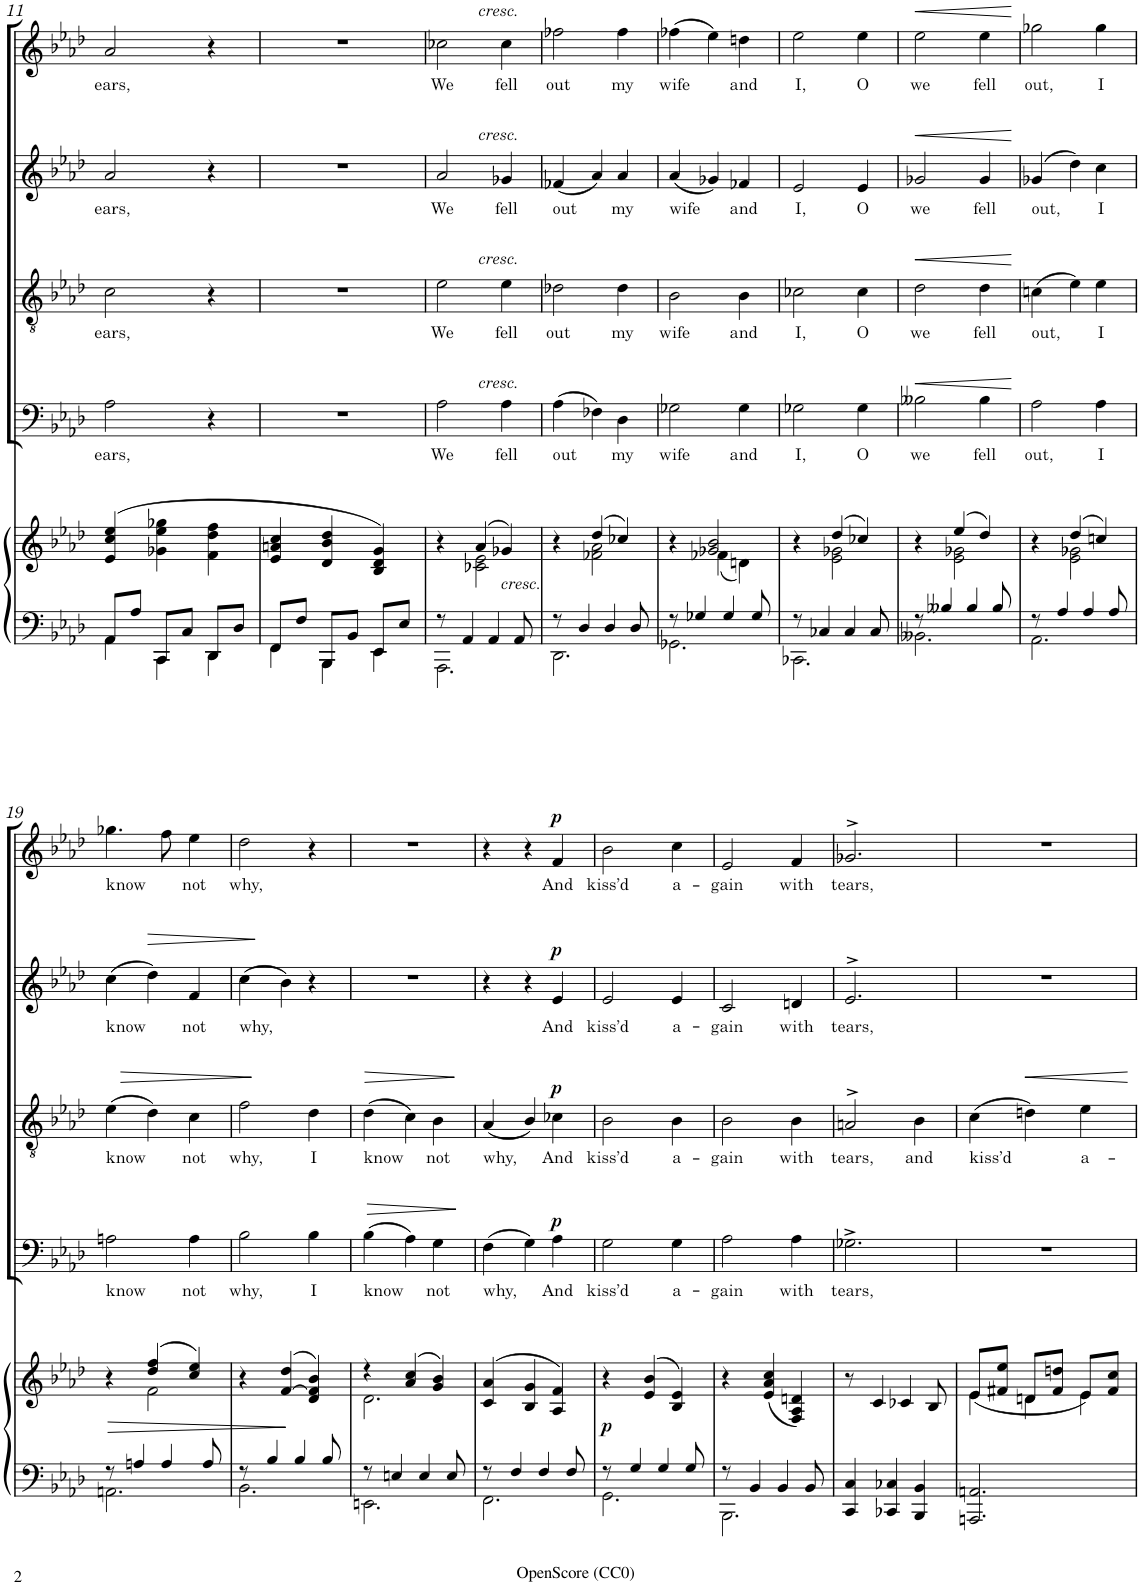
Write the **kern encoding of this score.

**kern	**kern	**dynam	**kern	**text	**dynam	**kern	**text	**dynam	**kern	**text	**dynam	**kern	**text	**dynam
*part5	*part5	*part5	*part4	*part4	*part4	*part3	*part3	*part3	*part2	*part2	*part2	*part1	*part1	*part1
*staff6	*staff5	*staff5/6	*staff4	*staff4	*staff4	*staff3	*staff3	*staff3	*staff2	*staff2	*staff2	*staff1	*staff1	*staff1
*I"Piano	*	*	*I"Bass	*	*	*I"Tenor	*	*	*I"Alto	*	*	*I"Soprano	*	*
*I'Pno	*	*	*	*	*	*	*	*	*	*	*	*	*	*
!!LO:PB:g=z
*clefF4	*clefG2	*	*clefF4	*	*	*clefGv2	*	*	*clefG2	*	*	*clefG2	*	*
*k[b-e-a-d-]	*k[b-e-a-d-]	*	*k[b-e-a-d-]	*	*	*k[b-e-a-d-]	*	*	*k[b-e-a-d-]	*	*	*k[b-e-a-d-]	*	*
*M3/4	*M3/4	*	*M3/4	*	*	*M3/4	*	*	*M3/4	*	*	*M3/4	*	*
=11	=11	=11	=11	=11	=11	=11	=11	=11	=11	=11	=11	=11	=11	=11
*^	*	*	*	*	*	*	*	*	*	*	*	*	*	*
!	!	!	!	!	!LO:LY:b	!	!	!LO:LY:b	!	!	!LO:LY:b	!	!	!LO:LY:b	!
8AA-/L	4AA-\	(4e-/ 4cc/ 4ee-/	.	2A-\	ears,	.	2c\	ears,	.	2a-/	ears,	.	2a-/	ears,	.
8A-/J	.	.	.	.	.	.	.	.	.	.	.	.	.	.	.
8CC/L	4CC\	4g-X\ 4ee-\ 4gg-X\	.	.	.	.	.	.	.	.	.	.	.	.	.
8C/J	.	.	.	.	.	.	.	.	.	.	.	.	.	.	.
8DD-/L	4DD-\	4f\ 4dd-\ 4ff\	.	4r	.	.	4r	.	.	4r	.	.	4r	.	.
8D-/J	.	.	.	.	.	.	.	.	.	.	.	.	.	.	.
=12	=12	=12	=12	=12	=12	=12	=12	=12	=12	=12	=12	=12	=12	=12	=12
8FF/L	4FF\	4e-/ 4an/ 4cc/	.	2.r	.	.	2.r	.	.	2.r	.	.	2.r	.	.
8F/J	.	.	.	.	.	.	.	.	.	.	.	.	.	.	.
8BBB-/L	4BBB-\	4d-/ 4b-/ 4dd-/	.	.	.	.	.	.	.	.	.	.	.	.	.
8BB-/J	.	.	.	.	.	.	.	.	.	.	.	.	.	.	.
8EE-/L	4EE-\	4B-/ 4d-/ 4g/)	.	.	.	.	.	.	.	.	.	.	.	.	.
8E-/J	.	.	.	.	.	.	.	.	.	.	.	.	.	.	.
=13	=13	=13	=13	=13	=13	=13	=13	=13	=13	=13	=13	=13	=13	=13	=13
*	*	*^	*	*	*	*	*	*	*	*	*	*	*	*	*
!	!	!	!	!	!	!LO:LY:b	!	!	!LO:LY:b	!	!	!LO:LY:b	!	!	!LO:LY:b	!
8r	2.AAA-\	4r	4ryy	.	2A-\	We	.	2e-\	We	.	2a-/	We	.	2cc-X\	We	.
4AA-/	.	.	.	.	.	.	.	.	.	.	.	.	.	.	.	.
.	.	(4a-/	2c-X\ 2e-\	.	.	.	.	.	.	.	.	.	.	.	.	.
4AA-/	.	.	.	.	.	.	.	.	.	.	.	.	.	.	.	.
!	!	!	!	!	!	!	!	!	!	!	!	!	!	!LO:TX:a:i:t=cresc.	!	!
!	!	!	!	!	!	!	!	!	!	!	!LO:TX:a:i:t=cresc.	!	!	!	!	!
!	!	!	!	!	!	!	!	!LO:TX:a:i:t=cresc.	!	!	!	!	!	!	!	!
!	!	!	!	!	!LO:TX:a:i:t=cresc.	!	!	!	!	!	!	!	!	!	!	!
!	!	!LO:TX:b:i:t=cresc.	!	!	!	!	!	!	!	!	!	!	!	!	!	!
!	!	!	!	!	!	!LO:LY:b	!	!	!LO:LY:b	!	!	!LO:LY:b	!	!	!LO:LY:b	!
.	.	4g-X/)	.	.	4A-\	fell	.	4e-\	fell	.	4g-X/	fell	.	4cc-\	fell	.
8AA-/	.	.	.	.	.	.	.	.	.	.	.	.	.	.	.	.
=14	=14	=14	=14	=14	=14	=14	=14	=14	=14	=14	=14	=14	=14	=14	=14	=14
!	!	!	!	!	!	!LO:LY:b	!	!	!LO:LY:b	!	!	!LO:LY:b	!	!	!LO:LY:b	!
8r	2.DD-\	4r	4ryy	.	(4A-\	out	.	2d-X\	out	.	(4f-X/	out	.	2ff-X\	out	.
4D-/	.	.	.	.	.	.	.	.	.	.	.	.	.	.	.	.
.	.	(4dd-/	2f-X\ 2a-\	.	4F-X\)	.	.	.	.	.	4a-/)	.	.	.	.	.
4D-/	.	.	.	.	.	.	.	.	.	.	.	.	.	.	.	.
!	!	!	!	!	!	!LO:LY:b	!	!	!LO:LY:b	!	!	!LO:LY:b	!	!	!LO:LY:b	!
.	.	4cc-X/)	.	.	4D-\	my	.	4d-\	my	.	4a-/	my	.	4ff-\	my	.
8D-/	.	.	.	.	.	.	.	.	.	.	.	.	.	.	.	.
=15	=15	=15	=15	=15	=15	=15	=15	=15	=15	=15	=15	=15	=15	=15	=15	=15
!	!	!	!	!	!	!LO:LY:b	!	!	!LO:LY:b	!	!	!LO:LY:b	!	!	!LO:LY:b	!
8r	2.GG-X\	4r	4ryy	.	2G-X\	wife	.	2B-\	wife	.	(4a-/	wife	.	(4ff-X\	wife	.
4G-X/	.	.	.	.	.	.	.	.	.	.	.	.	.	.	.	.
.	.	2g-X/ 2b-/	(4f-X\	.	.	.	.	.	.	.	4g-X/)	.	.	4ee-\)	.	.
4G-/	.	.	.	.	.	.	.	.	.	.	.	.	.	.	.	.
!	!	!	!	!	!	!LO:LY:b	!	!	!LO:LY:b	!	!	!LO:LY:b	!	!	!LO:LY:b	!
.	.	.	4dn\)	.	4G-\	and	.	4B-\	and	.	4f-X/	and	.	4ddn\	and	.
8G-/	.	.	.	.	.	.	.	.	.	.	.	.	.	.	.	.
=16	=16	=16	=16	=16	=16	=16	=16	=16	=16	=16	=16	=16	=16	=16	=16	=16
!	!	!	!	!	!	!LO:LY:b	!	!	!LO:LY:b	!	!	!LO:LY:b	!	!	!LO:LY:b	!
8r	2.CC-X\	4r	4ryy	.	2G-X\	I,	.	2c-X\	I,	.	2e-/	I,	.	2ee-\	I,	.
4C-X/	.	.	.	.	.	.	.	.	.	.	.	.	.	.	.	.
.	.	(4dd-/	2e-\ 2g-X\	.	.	.	.	.	.	.	.	.	.	.	.	.
4C-/	.	.	.	.	.	.	.	.	.	.	.	.	.	.	.	.
!	!	!	!	!	!	!LO:LY:b	!	!	!LO:LY:b	!	!	!LO:LY:b	!	!	!LO:LY:b	!
.	.	4cc-X/)	.	.	4G-\	O	.	4c-\	O	.	4e-/	O	.	4ee-\	O	.
8C-/	.	.	.	.	.	.	.	.	.	.	.	.	.	.	.	.
=17	=17	=17	=17	=17	=17	=17	=17	=17	=17	=17	=17	=17	=17	=17	=17	=17
!	!	!	!	!	!	!LO:LY:b	!LO:HP:b	!	!LO:LY:b	!LO:HP:b	!	!LO:LY:b	!LO:HP:b	!	!LO:LY:b	!LO:HP:b
8r	2.BB--X\	4r	4ryy	.	2B--X\	we	<	2d-\	we	<	2g-X/	we	<	2ee-\	we	<
4B--X/	.	.	.	.	.	.	.	.	.	.	.	.	.	.	.	.
.	.	(4ee-/	2e-\ 2g-X\	.	.	.	.	.	.	.	.	.	.	.	.	.
4B--/	.	.	.	.	.	.	.	.	.	.	.	.	.	.	.	.
!	!	!	!	!	!	!LO:LY:b	!	!	!LO:LY:b	!	!	!LO:LY:b	!	!	!LO:LY:b	!
.	.	4dd-/)	.	.	4B--\	fell	.	4d-\	fell	.	4g-/	fell	.	4ee-\	fell	.
8B--/	.	.	.	.	.	.	.	.	.	.	.	.	.	.	.	.
*v	*v	*	*	*	*	*	*	*	*	*	*	*	*	*	*	*
*	*v	*v	*	*	*	*	*	*	*	*	*	*	*	*	*
.	.	.	.	.	[	.	.	[	.	.	[	.	.	[
=18	=18	=18	=18	=18	=18	=18	=18	=18	=18	=18	=18	=18	=18	=18
*^	*^	*	*	*	*	*	*	*	*	*	*	*	*	*
!	!	!	!	!	!	!LO:LY:b	!	!	!LO:LY:b	!	!	!LO:LY:b	!	!	!LO:LY:b	!
8r	2.AA-\	4r	4ryy	.	2A-\	out,	.	(4cn\	out,	.	(4g-X/	out,	.	2gg-X\	out,	.
4A-/	.	.	.	.	.	.	.	.	.	.	.	.	.	.	.	.
.	.	(4dd-/	2e-\ 2g-X\	.	.	.	.	4e-\)	.	.	4dd-\)	.	.	.	.	.
4A-/	.	.	.	.	.	.	.	.	.	.	.	.	.	.	.	.
!	!	!	!	!	!	!LO:LY:b	!	!	!LO:LY:b	!	!	!LO:LY:b	!	!	!LO:LY:b	!
.	.	4ccn/)	.	.	4A-\	I	.	4e-\	I	.	4cc\	I	.	4gg-\	I	.
8A-/	.	.	.	.	.	.	.	.	.	.	.	.	.	.	.	.
!!LO:LB:g=z
=19	=19	=19	=19	=19	=19	=19	=19	=19	=19	=19	=19	=19	=19	=19	=19	=19
!	!	!	!	!LO:HP:b	!	!LO:LY:b	!	!	!LO:LY:b	!LO:HP:b	!	!LO:LY:b	!	!	!LO:LY:b	!
8r	2.AAn\	4r	4ryy	>	2An\	know	.	(4e-\	know	>	(4cc\	know	.	4.gg-X\	know	.
4An/	.	.	.	.	.	.	.	.	.	.	.	.	.	.	.	.
!	!	!	!	!	!	!	!	!	!	!	!	!	!LO:HP:b	!	!	!
.	.	(4dd-/ 4ff/	2f\	.	.	.	.	4d-\)	.	.	4dd-\)	.	>	.	.	.
4A/	.	.	.	.	.	.	.	.	.	.	.	.	.	8ff\	.	.
!	!	!	!	!	!	!LO:LY:b	!	!	!LO:LY:b	!	!	!LO:LY:b	!	!	!LO:LY:b	!
.	.	4cc/ 4ee-/)	.	.	4A\	not	.	4c\	not	.	4f/	not	.	4ee-\	not	.
8A/	.	.	.	.	.	.	.	.	.	.	.	.	.	.	.	.
*v	*v	*	*	*	*	*	*	*	*	*	*	*	*	*	*	*
*	*v	*v	*	*	*	*	*	*	*	*	*	*	*	*	*
.	.	.	.	.	.	.	.	]	.	.	.	.	.	.
=20	=20	=20	=20	=20	=20	=20	=20	=20	=20	=20	=20	=20	=20	=20
*^	*	*	*	*	*	*	*	*	*	*	*	*	*	*
!	!	!	!	!	!LO:LY:b	!	!	!LO:LY:b	!	!	!LO:LY:b	!	!	!LO:LY:b	!
8r	2.BB-\	4r	.	2B-\	why,	.	2f\	why,	.	(4cc\	why,	.	2dd-\	why,	.
4B-/	.	.	.	.	.	.	.	.	.	.	.	.	.	.	.
.	.	(>[>4f/ 4dd-/	]	.	.	.	.	.	.	4b-\)	.	]	.	.	.
4B-/	.	.	.	.	.	.	.	.	.	.	.	.	.	.	.
!	!	!	!	!	!LO:LY:b	!	!	!LO:LY:b	!	!	!	!	!	!	!
.	.	4d-/ 4f/] 4b-/)	.	4B-\	I	.	4d-\	I	.	4r	.	.	4r	.	.
8B-/	.	.	.	.	.	.	.	.	.	.	.	.	.	.	.
=21	=21	=21	=21	=21	=21	=21	=21	=21	=21	=21	=21	=21	=21	=21	=21
*	*	*^	*	*	*	*	*	*	*	*	*	*	*	*	*
!	!	!	!	!	!	!LO:LY:b	!LO:HP:b	!	!LO:LY:b	!LO:HP:b	!	!	!	!	!	!
8r	2.EEn\	4r	2.d-\	.	(4B-\	know	>	(4d-\	know	>	2.r	.	.	2.r	.	.
4En/	.	.	.	.	.	.	.	.	.	.	.	.	.	.	.	.
.	.	(4a-/ 4cc/	.	.	4A-\)	.	.	4c\)	.	.	.	.	.	.	.	.
4E/	.	.	.	.	.	.	.	.	.	.	.	.	.	.	.	.
!	!	!	!	!	!	!LO:LY:b	!	!	!LO:LY:b	!	!	!	!	!	!	!
.	.	4g/ 4b-/)	.	.	4G\	not	.	4B-\	not	.	.	.	.	.	.	.
8E/	.	.	.	.	.	.	.	.	.	.	.	.	.	.	.	.
*v	*v	*	*	*	*	*	*	*	*	*	*	*	*	*	*	*
*	*v	*v	*	*	*	*	*	*	*	*	*	*	*	*	*
.	.	.	.	.	]	.	.	]	.	.	.	.	.	.
=22	=22	=22	=22	=22	=22	=22	=22	=22	=22	=22	=22	=22	=22	=22
*^	*	*	*	*	*	*	*	*	*	*	*	*	*	*
!	!	!	!	!	!LO:LY:b	!	!	!LO:LY:b	!	!	!	!	!	!	!
8r	2.FF\	(>4c/ 4a-/	.	(4F\	why,	.	(4A-/	why,	.	4r	.	.	4r	.	.
4F/	.	.	.	.	.	.	.	.	.	.	.	.	.	.	.
.	.	4B-/ 4g/	.	4G\)	.	.	4B-/)	.	.	4r	.	.	4r	.	.
4F/	.	.	.	.	.	.	.	.	.	.	.	.	.	.	.
!	!	!	!	!	!LO:LY:b	!LO:DY:a	!	!LO:LY:b	!LO:DY:a	!	!LO:LY:b	!LO:DY:a	!	!LO:LY:b	!LO:DY:a
.	.	4A-/ 4f/)	.	4A-\	And	p	4c-X\	And	p	4e-/	And	p	4f/	And	p
8F/	.	.	.	.	.	.	.	.	.	.	.	.	.	.	.
=23	=23	=23	=23	=23	=23	=23	=23	=23	=23	=23	=23	=23	=23	=23	=23
!	!	!	!LO:DY:b	!	!LO:LY:b	!	!	!LO:LY:b	!	!	!LO:LY:b	!	!	!LO:LY:b	!
8r	2.GG\	4r	p	2G\	kiss’d	.	2B-\	kiss’d	.	2e-/	kiss’d	.	2b-\	kiss’d	.
4G/	.	.	.	.	.	.	.	.	.	.	.	.	.	.	.
.	.	(>4e-/ 4b-/	.	.	.	.	.	.	.	.	.	.	.	.	.
4G/	.	.	.	.	.	.	.	.	.	.	.	.	.	.	.
!	!	!	!	!	!LO:LY:b	!	!	!LO:LY:b	!	!	!LO:LY:b	!	!	!LO:LY:b	!
.	.	4B-/ 4e-/)	.	4G\	a-	.	4B-\	a-	.	4e-/	a-	.	4cc\	a-	.
8G/	.	.	.	.	.	.	.	.	.	.	.	.	.	.	.
=24	=24	=24	=24	=24	=24	=24	=24	=24	=24	=24	=24	=24	=24	=24	=24
!	!	!	!	!	!LO:LY:b	!	!	!LO:LY:b	!	!	!LO:LY:b	!	!	!LO:LY:b	!
8r	2.BBB-\	4r	.	2A-\	-gain	.	2B-\	-gain	.	2c/	-gain	.	2e-/	-gain	.
4BB-/	.	.	.	.	.	.	.	.	.	.	.	.	.	.	.
.	.	(4e-/ 4a-/ 4cc/	.	.	.	.	.	.	.	.	.	.	.	.	.
4BB-/	.	.	.	.	.	.	.	.	.	.	.	.	.	.	.
!	!	!	!	!	!LO:LY:b	!	!	!LO:LY:b	!	!	!LO:LY:b	!	!	!LO:LY:b	!
.	.	4F/ 4A-/ 4dn/)	.	4A-\	with	.	4B-\	with	.	4dn/	with	.	4f/	with	.
8BB-/	.	.	.	.	.	.	.	.	.	.	.	.	.	.	.
*v	*v	*	*	*	*	*	*	*	*	*	*	*	*	*	*
=25	=25	=25	=25	=25	=25	=25	=25	=25	=25	=25	=25	=25	=25	=25
!	!	!	!	!LO:LY:b	!	!	!LO:LY:b	!	!	!LO:LY:b	!	!	!LO:LY:b	!
4CC/ 4C/	8r	.	2.G-X^>\	tears,	.	2An^>/	tears,	.	2.e-^>/	tears,	.	2.g-X^>/	tears,	.
.	4c/	.	.	.	.	.	.	.	.	.	.	.	.	.
4CC-X/ 4C-X/	.	.	.	.	.	.	.	.	.	.	.	.	.	.
.	4c-X/	.	.	.	.	.	.	.	.	.	.	.	.	.
!	!	!	!	!	!	!	!LO:LY:b	!	!	!	!	!	!	!
4BBB-/ 4BB-/	.	.	.	.	.	4B-\	and	.	.	.	.	.	.	.
.	8B-/	.	.	.	.	.	.	.	.	.	.	.	.	.
=26	=26	=26	=26	=26	=26	=26	=26	=26	=26	=26	=26	=26	=26	=26
*	*^	*	*	*	*	*	*	*	*	*	*	*	*	*
!	!	!	!	!	!	!	!	!LO:LY:b	!	!	!	!	!	!	!
2.AAAn/ 2.AAn/	(<8e-/L	4e-\	.	2.r	.	.	(4c\	kiss’d	.	2.r	.	.	2.r	.	.
.	8f#X/ 8ee-/J	.	.	.	.	.	.	.	.	.	.	.	.	.	.
!	!	!	!	!	!	!	!	!	!LO:HP:b	!	!	!	!	!	!
.	8dn/L	4d\	.	.	.	.	4dn\)	.	<	.	.	.	.	.	.
.	8f#/ 8ddn/J	.	.	.	.	.	.	.	.	.	.	.	.	.	.
!	!	!	!	!	!	!	!	!LO:LY:b	!	!	!	!	!	!	!
.	8e-/L)	4e-\	.	.	.	.	4e-\	a-	.	.	.	.	.	.	.
.	8f#/ 8cc/J	.	.	.	.	.	.	.	.	.	.	.	.	.	.
*	*v	*v	*	*	*	*	*	*	*	*	*	*	*	*	*
.	.	.	.	.	.	.	.	[	.	.	.	.	.	.
=	=	=	=	=	=	=	=	=	=	=	=	=	=	=
*-	*-	*-	*-	*-	*-	*-	*-	*-	*-	*-	*-	*-	*-	*-
